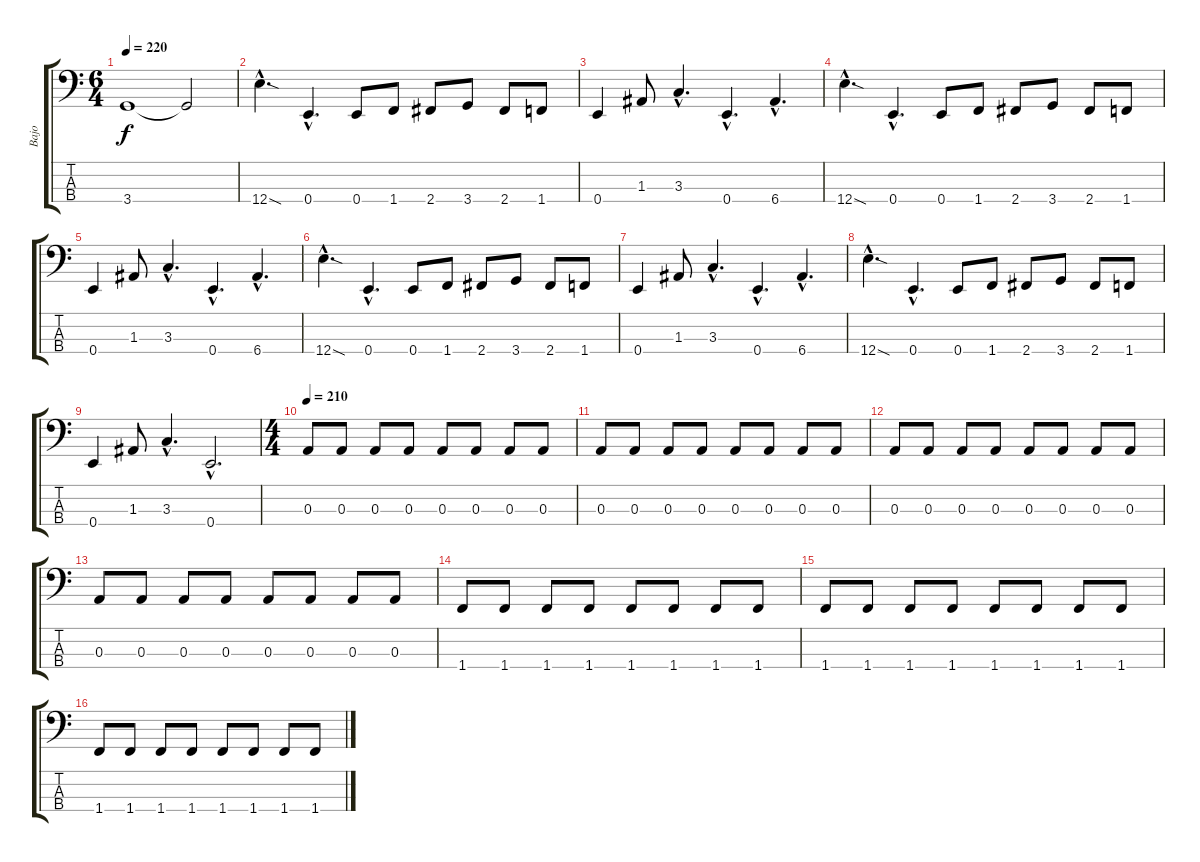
\track ("Bajo" "Bajo") {instrument electricbasspick}
\staff {score tabs}
\tuning (G2 D2 A1 E1) {hide}
\ts (6 4)
\tempo 220
\clef f4
\ks c
3.4.1{dy f} 3.4{t}.2 |
12.4{sod hac}.4{d} 0.4{hac}.4{d} 0.4.8 1.4.8 2.4.8 3.4.8 2.4.8 1.4.8 |
0.4.4 1.3.8 3.3{hac}.4{d} 0.4{hac}.4{d} 6.4{hac}.4{d} |
12.4{sod hac}.4{d} 0.4{hac}.4{d} 0.4.8 1.4.8 2.4.8 3.4.8 2.4.8 1.4.8 |
0.4.4 1.3.8 3.3{hac}.4{d} 0.4{hac}.4{d} 6.4{hac}.4{d} |
12.4{sod hac}.4{d} 0.4{hac}.4{d} 0.4.8 1.4.8 2.4.8 3.4.8 2.4.8 1.4.8 |
0.4.4 1.3.8 3.3{hac}.4{d} 0.4{hac}.4{d} 6.4{hac}.4{d} |
12.4{sod hac}.4{d} 0.4{hac}.4{d} 0.4.8 1.4.8 2.4.8 3.4.8 2.4.8 1.4.8 |
0.4.4 1.3.8 3.3{hac}.4{d} 0.4{hac}.2{d} |
\ts (4 4)
\tempo 210
0.3.8 0.3.8 0.3.8 0.3.8 0.3.8 0.3.8 0.3.8 0.3.8 |
0.3.8 0.3.8 0.3.8 0.3.8 0.3.8 0.3.8 0.3.8 0.3.8 |
0.3.8 0.3.8 0.3.8 0.3.8 0.3.8 0.3.8 0.3.8 0.3.8 |
0.3.8 0.3.8 0.3.8 0.3.8 0.3.8 0.3.8 0.3.8 0.3.8 |
1.4.8 1.4.8 1.4.8 1.4.8 1.4.8 1.4.8 1.4.8 1.4.8 |
1.4.8 1.4.8 1.4.8 1.4.8 1.4.8 1.4.8 1.4.8 1.4.8 |
1.4.8 1.4.8 1.4.8 1.4.8 1.4.8 1.4.8 1.4.8 1.4.8
